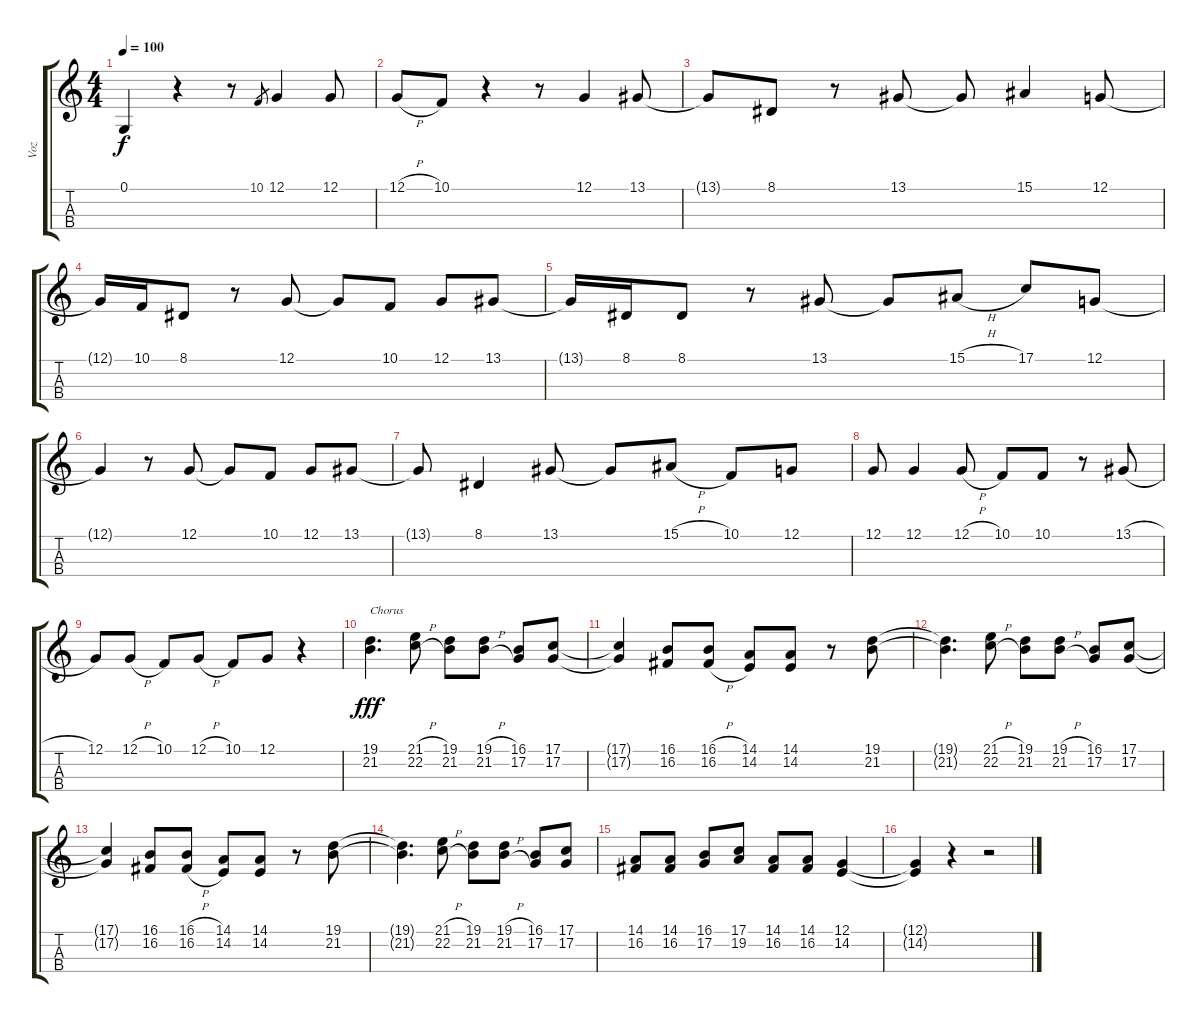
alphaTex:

\track ("Voz" "Voz") {instrument altosax}
\staff {score tabs}
\tuning (G3 D3 A2 E2) {hide}
\ts (4 4)
\tempo 100
\clef g2
\ks c
0.1{t}.4{dy f} r.4 r.8 10.1.8{gr} 12.1.4 12.1.8 |
12.1{h}.8 10.1.8 r.4 r.8 12.1.4 13.1.8 |
13.1{t}.8 8.1.8 r.8 13.1.8 13.1{t}.8 15.1.4 12.1.8 |
12.1{t}.16 10.1.16 8.1.8 r.8 12.1.8 12.1{t}.8 10.1.8 12.1.8 13.1.8 |
13.1{t}.16 8.1.16 8.1.8 r.8 13.1.8 13.1{t}.8 15.1{h}.8 17.1.8 12.1.8 |
12.1{t}.4 r.8 12.1.8 12.1{t}.8 10.1.8 12.1.8 13.1.8 |
13.1{t}.8 8.1.4 13.1.8 13.1{t}.8 15.1{h}.8 10.1.8 12.1.8 |
12.1.8 12.1.4 12.1{h}.8 10.1.8 10.1.8 r.8 13.1{h}.8 |
12.1.8 12.1{h}.8 10.1.8 12.1{h}.8 10.1.8 12.1.8 r.4 |
(19.1 21.2).4{d txt "Chorus" dy fff} (21.1{h} 22.2{h}).8 (19.1 21.2).8 (19.1{h} 21.2{h}).8 (16.1 17.2).8 (17.1 17.2).8 |
(17.1{t} 17.2{t}).4 (16.1 16.2).8 (16.1{h} 16.2{h}).8 (14.1 14.2).8 (14.1 14.2).8 r.8 (19.1 21.2).8 |
(19.1{t} 21.2{t}).4{d} (21.1{h} 22.2{h}).8 (19.1 21.2).8 (19.1{h} 21.2{h}).8 (16.1 17.2).8 (17.1 17.2).8 |
(17.1{t} 17.2{t}).4 (16.1 16.2).8 (16.1{h} 16.2{h}).8 (14.1 14.2).8 (14.1 14.2).8 r.8 (19.1 21.2).8 |
(19.1{t} 21.2{t}).4{d} (21.1{h} 22.2{h}).8 (19.1 21.2).8 (19.1{h} 21.2{h}).8 (16.1 17.2).8 (17.1 17.2).8 |
(14.1 16.2).8 (14.1 16.2).8 (16.1 17.2).8 (17.1 19.2).8 (14.1 16.2).8 (14.1 16.2).8 (12.1 14.2).4 |
(12.1{t} 14.2{t}).4 r.4 r.2
